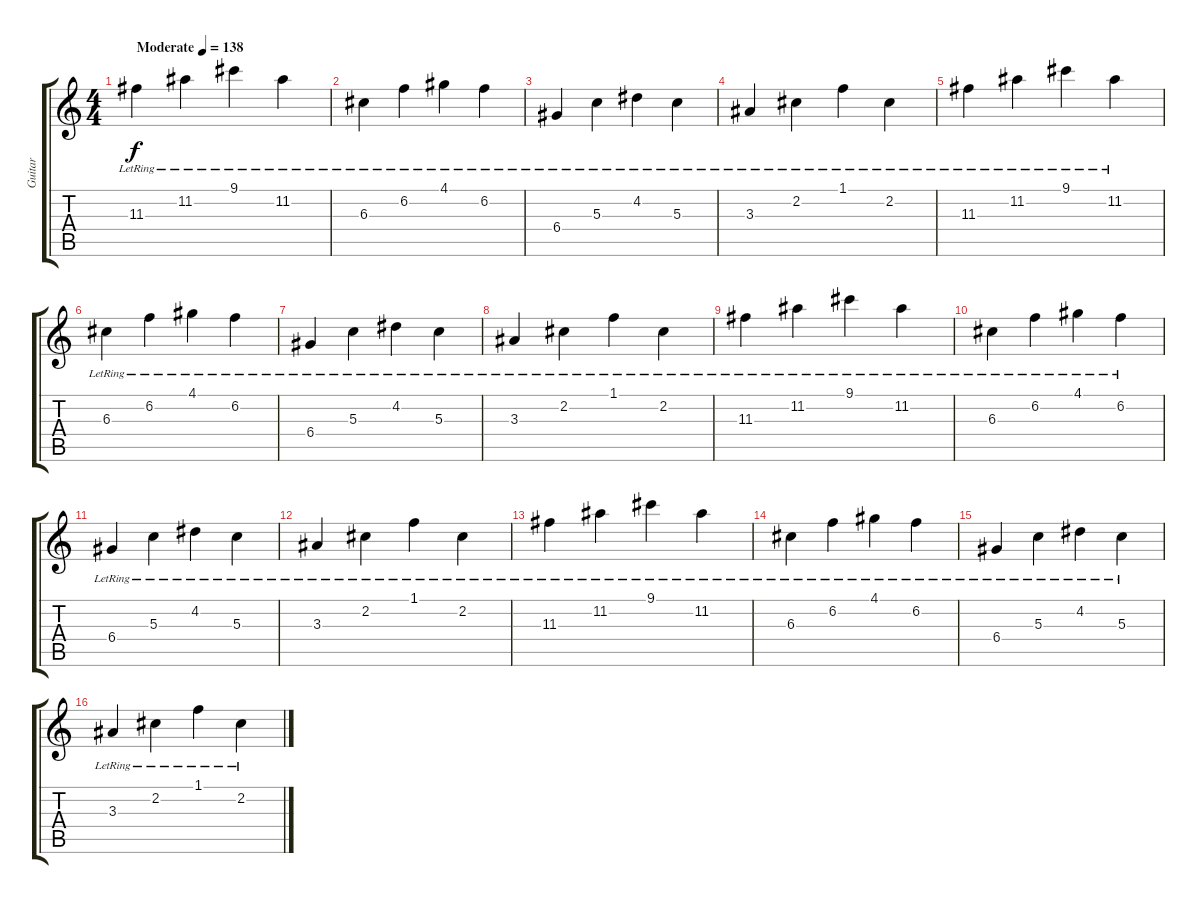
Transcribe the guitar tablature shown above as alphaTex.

\track ("Guitar" "Guitar") {instrument electricguitarjazz}
\staff {score tabs}
\tuning (E4 B3 G3 D3 A2 E2) {hide}
\ts (4 4)
\tempo (138 "Moderate")
\clef g2
\ks c
11.3{lr}.4{dy f instrument electricguitarjazz} 11.2{lr}.4 9.1{lr}.4 11.2{lr}.4 |
6.3{lr}.4 6.2{lr}.4 4.1{lr}.4 6.2{lr}.4 |
6.4{lr}.4 5.3{lr}.4 4.2{lr}.4 5.3{lr}.4 |
3.3{lr}.4 2.2{lr}.4 1.1{lr}.4 2.2{lr}.4 |
11.3{lr}.4 11.2{lr}.4 9.1{lr}.4 11.2{lr}.4 |
6.3{lr}.4 6.2{lr}.4 4.1{lr}.4 6.2{lr}.4 |
6.4{lr}.4 5.3{lr}.4 4.2{lr}.4 5.3{lr}.4 |
3.3{lr}.4 2.2{lr}.4 1.1{lr}.4 2.2{lr}.4 |
11.3{lr}.4 11.2{lr}.4 9.1{lr}.4 11.2{lr}.4 |
6.3{lr}.4 6.2{lr}.4 4.1{lr}.4 6.2{lr}.4 |
6.4{lr}.4 5.3{lr}.4 4.2{lr}.4 5.3{lr}.4 |
3.3{lr}.4 2.2{lr}.4 1.1{lr}.4 2.2{lr}.4 |
11.3{lr}.4 11.2{lr}.4 9.1{lr}.4 11.2{lr}.4 |
6.3{lr}.4 6.2{lr}.4 4.1{lr}.4 6.2{lr}.4 |
6.4{lr}.4 5.3{lr}.4 4.2{lr}.4 5.3{lr}.4 |
3.3{lr}.4 2.2{lr}.4 1.1{lr}.4 2.2{lr}.4
